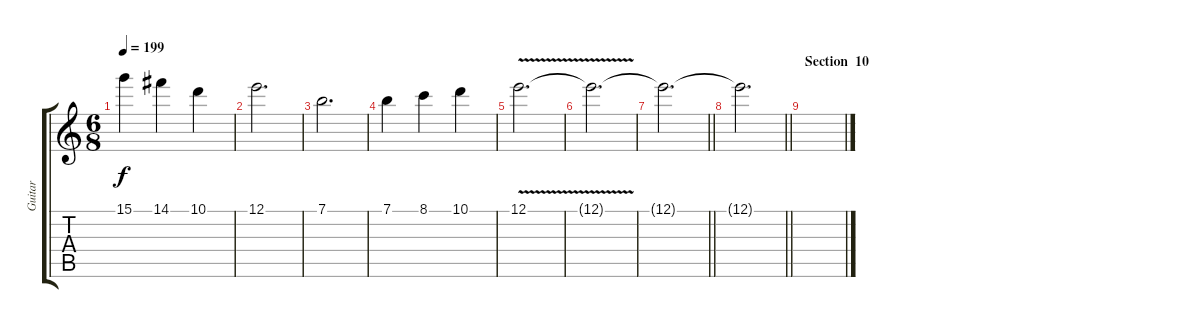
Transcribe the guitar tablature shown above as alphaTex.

\track ("Guitar" "Guitar") {instrument distortionguitar}
\staff {score tabs}
\tuning (E4 B3 G3 D3 A2 E2) {hide}
\ts (6 8)
\tempo 199
\clef g2
\ks c
15.1.4{dy f} 14.1.4 10.1.4 |
12.1.2{d} |
7.1.2{d} |
7.1.4 8.1.4 10.1.4 |
12.1{v}.2{d} |
12.1{t}.2{d} |
\barLineRight lightlight
12.1{t}.2{d} |
\barLineRight lightlight
12.1{t}.2{d} |
\section ("" "Section  10")
